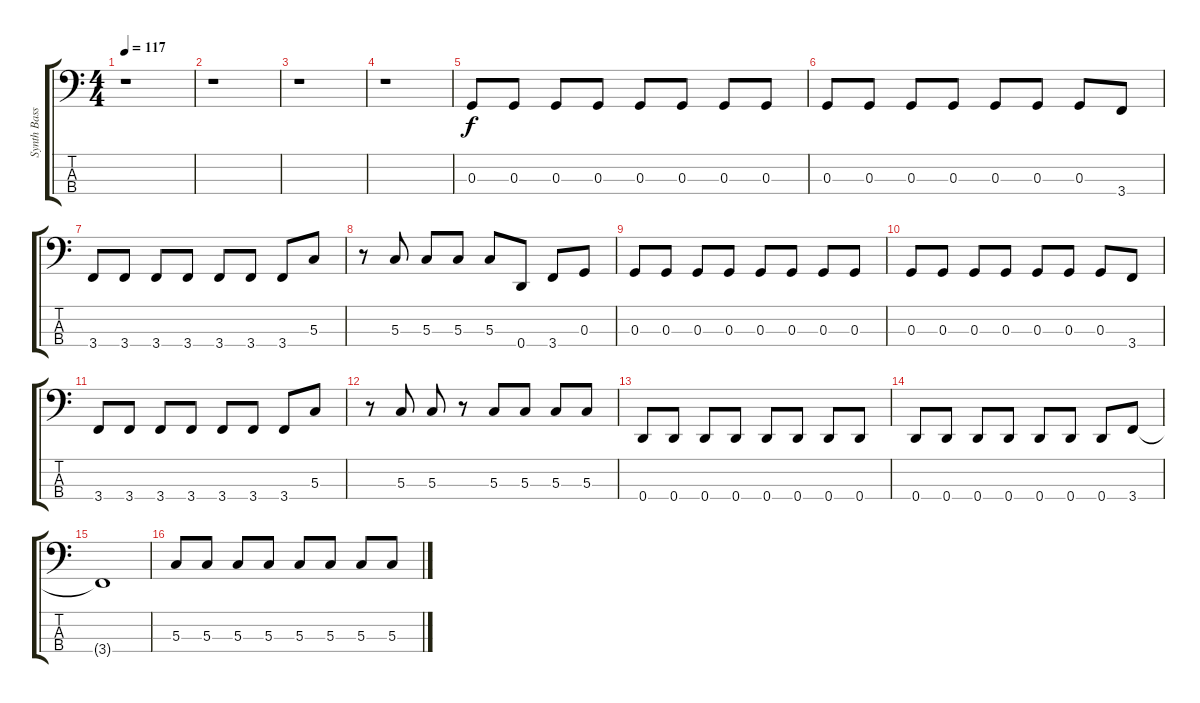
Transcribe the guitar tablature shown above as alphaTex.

\track ("Synth Bass" "Synth Bass") {instrument synthbass2}
\staff {score tabs}
\tuning (F2 C2 G1 D1) {hide}
\ts (4 4)
\tempo 117
\clef f4
\ks c
r.1{dy f} |
r.1 |
r.1 |
r.1 |
0.3.8 0.3.8 0.3.8 0.3.8 0.3.8 0.3.8 0.3.8 0.3.8 |
0.3.8 0.3.8 0.3.8 0.3.8 0.3.8 0.3.8 0.3.8 3.4.8 |
3.4.8 3.4.8 3.4.8 3.4.8 3.4.8 3.4.8 3.4.8 5.3.8 |
r.8 5.3.8 5.3.8 5.3.8 5.3.8 0.4.8 3.4.8 0.3.8 |
0.3.8 0.3.8 0.3.8 0.3.8 0.3.8 0.3.8 0.3.8 0.3.8 |
0.3.8 0.3.8 0.3.8 0.3.8 0.3.8 0.3.8 0.3.8 3.4.8 |
3.4.8 3.4.8 3.4.8 3.4.8 3.4.8 3.4.8 3.4.8 5.3.8 |
r.8 5.3.8 5.3.8 r.8 5.3.8 5.3.8 5.3.8 5.3.8 |
0.4.8 0.4.8 0.4.8 0.4.8 0.4.8 0.4.8 0.4.8 0.4.8 |
0.4.8 0.4.8 0.4.8 0.4.8 0.4.8 0.4.8 0.4.8 3.4.8 |
3.4{t}.1 |
5.3.8 5.3.8 5.3.8 5.3.8 5.3.8 5.3.8 5.3.8 5.3.8
